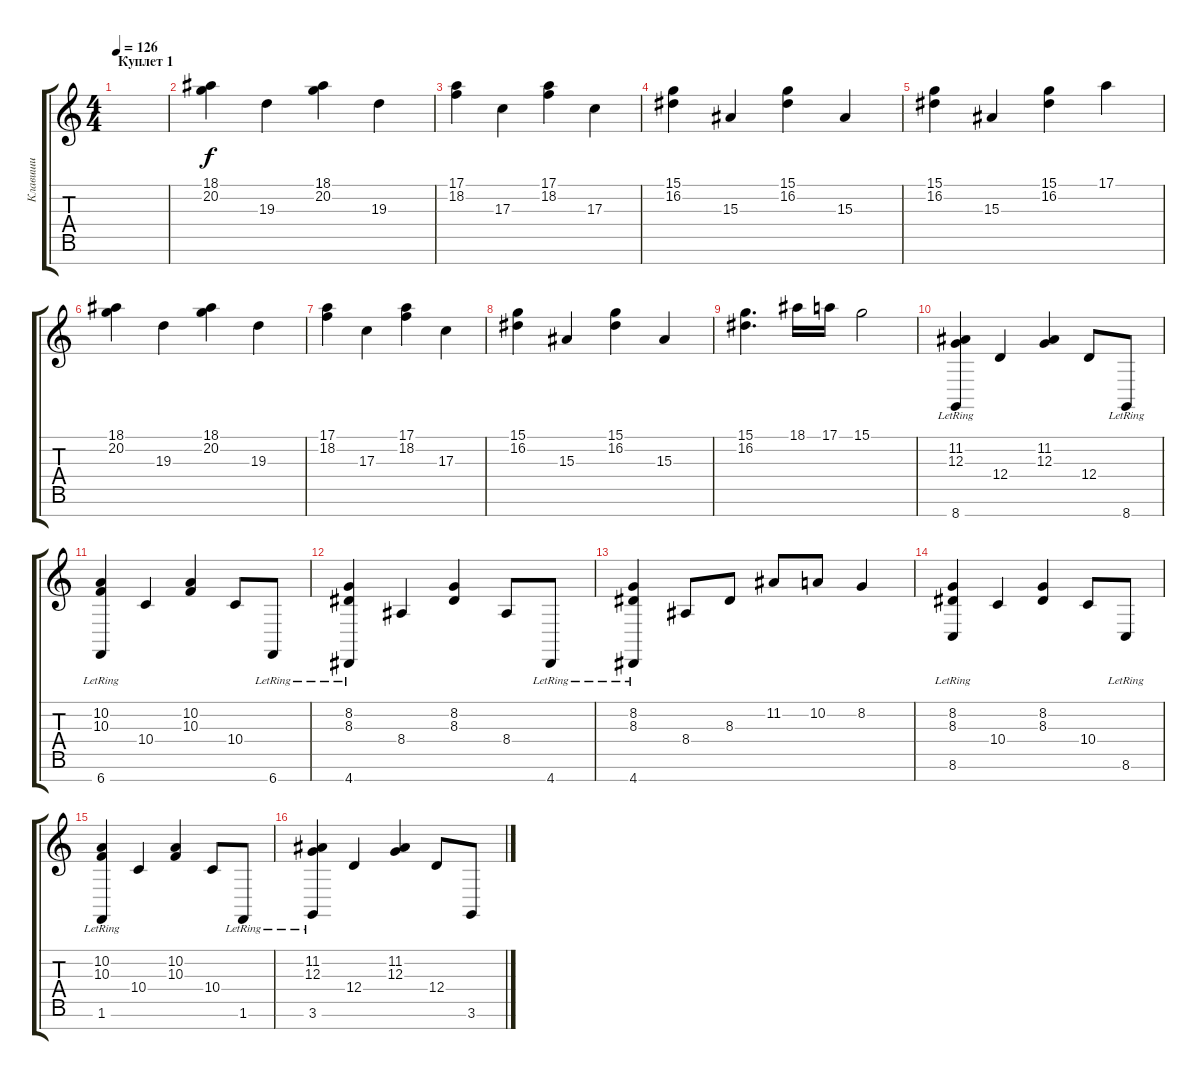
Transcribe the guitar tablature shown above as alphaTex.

\track ("Клавиши" "Клавиши") {instrument brightacousticpiano}
\staff {score tabs}
\tuning (E4 B3 G3 D3 A2 E2 B1) {hide}
\ts (4 4)
\section ("" "Куплет 1")
\tempo 126
\clef g2
\ks c
|
(18.1 20.2).4 19.3.4 (18.1 20.2).4 19.3.4 |
(17.1 18.2).4 17.3.4 (17.1 18.2).4 17.3.4 |
(15.1 16.2).4 15.3.4 (15.1 16.2).4 15.3.4 |
(15.1 16.2).4 15.3.4 (15.1 16.2).4 17.1.4 |
(18.1 20.2).4 19.3.4 (18.1 20.2).4 19.3.4 |
(17.1 18.2).4 17.3.4 (17.1 18.2).4 17.3.4 |
(15.1 16.2).4 15.3.4 (15.1 16.2).4 15.3.4 |
(15.1 16.2).4{d} 18.1.16 17.1.16 15.1.2 |
(11.2 12.3 8.7{lr}).4 12.4.4 (11.2 12.3).4 12.4.8 8.7{lr}.8 |
(10.2 10.3 6.7{lr}).4 10.4.4 (10.2 10.3).4 10.4.8 6.7{lr}.8 |
(8.2 8.3 4.7{lr}).4 8.4.4 (8.2 8.3).4 8.4.8 4.7{lr}.8 |
(8.2 8.3 4.7{lr}).4 8.4.8 8.3.8 11.2.8 10.2.8 8.2.4 |
(8.2 8.3 8.6{lr}).4 10.4.4 (8.2 8.3).4 10.4.8 8.6{lr}.8 |
(10.2 10.3 1.6{lr}).4 10.4.4 (10.2 10.3).4 10.4.8 1.6{lr}.8 |
(11.2 12.3 3.6{lr}).4 12.4.4 (11.2 12.3).4 12.4.8 3.6.8
